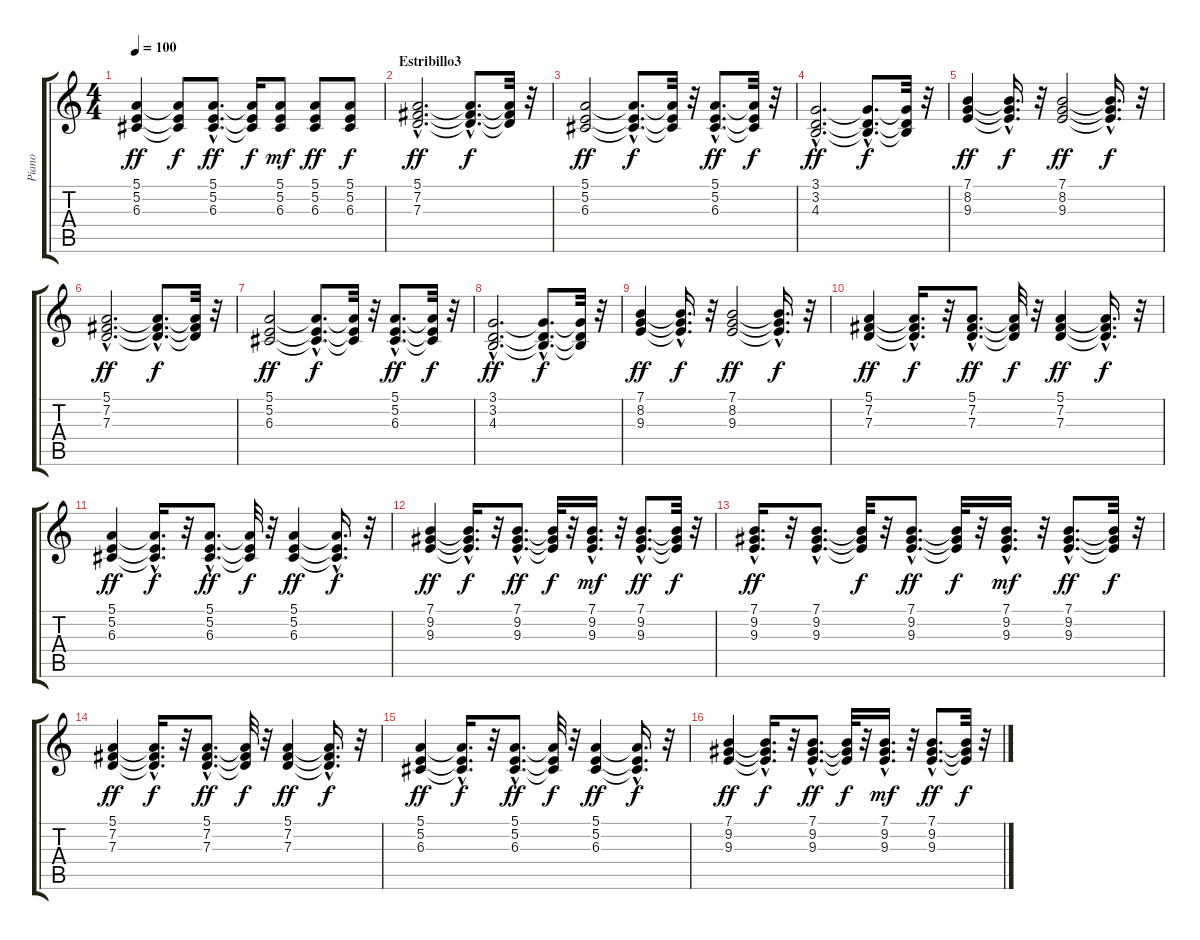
\track ("Piano" "Piano") {instrument acousticgrandpiano}
\staff {score tabs}
\tuning (E4 B3 G3 D3 A2 E2) {hide}
\ts (4 4)
\tempo 100
\clef g2
\ks c
(5.1 5.2 6.3).4{dy ff} (5.1{t} 5.2{t} 6.3{t}).8{dy f} (5.1{hac} 5.2{hac} 6.3{hac}).8{d dy ff} (5.1{t} 5.2{t} 6.3{t}).16{dy f} (5.1 5.2 6.3).8{dy mf} (5.1 5.2 6.3).8{dy ff} (5.1 5.2 6.3).8{dy f} |
\section ("" "Estribillo3")
(5.1{hac} 7.2{hac} 7.3{hac}).2{d dy ff} (5.1{hac t} 7.2{hac t} 7.3{hac t}).8{d dy f} (5.1{t} 7.2{t} 7.3{t}).32 r.32 |
(5.1 5.2 6.3).2{dy ff} (5.1{hac t} 5.2{hac t} 6.3{hac t}).8{d dy f} (5.1{t} 5.2{t} 6.3{t}).32 r.32 (5.1{hac} 5.2{hac} 6.3{hac}).8{d dy ff} (5.1{t} 5.2{t} 6.3{t}).32{dy f} r.32 |
(3.1{hac} 3.2{hac} 4.3{hac}).2{d dy ff} (3.1{hac t} 3.2{hac t} 4.3{hac t}).8{d dy f} (3.1{t} 3.2{t} 4.3{t}).32 r.32 |
(7.1 8.2 9.3).4{dy ff} (7.1{hac t} 8.2{hac t} 9.3{hac t}).16{d dy f} r.32 (7.1 8.2 9.3).2{dy ff} (7.1{hac t} 8.2{hac t} 9.3{hac t}).16{d dy f} r.32 |
(5.1{hac} 7.2{hac} 7.3{hac}).2{d dy ff} (5.1{hac t} 7.2{hac t} 7.3{hac t}).8{d dy f} (5.1{t} 7.2{t} 7.3{t}).32 r.32 |
(5.1 5.2 6.3).2{dy ff} (5.1{hac t} 5.2{hac t} 6.3{hac t}).8{d dy f} (5.1{t} 5.2{t} 6.3{t}).32 r.32 (5.1{hac} 5.2{hac} 6.3{hac}).8{d dy ff} (5.1{t} 5.2{t} 6.3{t}).32{dy f} r.32 |
(3.1{hac} 3.2{hac} 4.3{hac}).2{d dy ff} (3.1{hac t} 3.2{hac t} 4.3{hac t}).8{d dy f} (3.1{t} 3.2{t} 4.3{t}).32 r.32 |
(7.1 8.2 9.3).4{dy ff} (7.1{hac t} 8.2{hac t} 9.3{hac t}).16{d dy f} r.32 (7.1 8.2 9.3).2{dy ff} (7.1{hac t} 8.2{hac t} 9.3{hac t}).16{d dy f} r.32 |
(5.1 7.2 7.3).4{dy ff} (5.1{hac t} 7.2{hac t} 7.3{hac t}).16{d dy f} r.32 (5.1{hac} 7.2{hac} 7.3{hac}).8{d dy ff} (5.1{t} 7.2{t} 7.3{t}).32{dy f} r.32 (5.1 7.2 7.3).4{dy ff} (5.1{hac t} 7.2{hac t} 7.3{hac t}).16{d dy f} r.32 |
(5.1 5.2 6.3).4{dy ff} (5.1{hac t} 5.2{hac t} 6.3{hac t}).16{d dy f} r.32 (5.1{hac} 5.2{hac} 6.3{hac}).8{d dy ff} (5.1{t} 5.2{t} 6.3{t}).32{dy f} r.32 (5.1 5.2 6.3).4{dy ff} (5.1{hac t} 5.2{hac t} 6.3{hac t}).16{d dy f} r.32 |
(7.1 9.2 9.3).4{dy ff} (7.1{hac t} 9.2{hac t} 9.3{hac t}).16{d dy f} r.32 (7.1{hac} 9.2{hac} 9.3{hac}).8{d dy ff} (7.1{t} 9.2{t} 9.3{t}).32{dy f} r.32 (7.1{hac} 9.2{hac} 9.3{hac}).16{d dy mf} r.32 (7.1{hac} 9.2{hac} 9.3{hac}).8{d dy ff} (7.1{t} 9.2{t} 9.3{t}).32{dy f} r.32 |
(7.1{hac} 9.2{hac} 9.3{hac}).16{d dy ff} r.32 (7.1{hac} 9.2{hac} 9.3{hac}).8{d} (7.1{t} 9.2{t} 9.3{t}).32{dy f} r.32 (7.1{hac} 9.2{hac} 9.3{hac}).8{d dy ff} (7.1{t} 9.2{t} 9.3{t}).32{dy f} r.32 (7.1{hac} 9.2{hac} 9.3{hac}).16{d dy mf} r.32 (7.1{hac} 9.2{hac} 9.3{hac}).8{d dy ff} (7.1{t} 9.2{t} 9.3{t}).32{dy f} r.32 |
(5.1 7.2 7.3).4{dy ff} (5.1{hac t} 7.2{hac t} 7.3{hac t}).16{d dy f} r.32 (5.1{hac} 7.2{hac} 7.3{hac}).8{d dy ff} (5.1{t} 7.2{t} 7.3{t}).32{dy f} r.32 (5.1 7.2 7.3).4{dy ff} (5.1{hac t} 7.2{hac t} 7.3{hac t}).16{d dy f} r.32 |
(5.1 5.2 6.3).4{dy ff} (5.1{hac t} 5.2{hac t} 6.3{hac t}).16{d dy f} r.32 (5.1{hac} 5.2{hac} 6.3{hac}).8{d dy ff} (5.1{t} 5.2{t} 6.3{t}).32{dy f} r.32 (5.1 5.2 6.3).4{dy ff} (5.1{hac t} 5.2{hac t} 6.3{hac t}).16{d dy f} r.32 |
(7.1 9.2 9.3).4{dy ff} (7.1{hac t} 9.2{hac t} 9.3{hac t}).16{d dy f} r.32 (7.1{hac} 9.2{hac} 9.3{hac}).8{d dy ff} (7.1{t} 9.2{t} 9.3{t}).32{dy f} r.32 (7.1{hac} 9.2{hac} 9.3{hac}).16{d dy mf} r.32 (7.1{hac} 9.2{hac} 9.3{hac}).8{d dy ff} (7.1{t} 9.2{t} 9.3{t}).32{dy f} r.32
